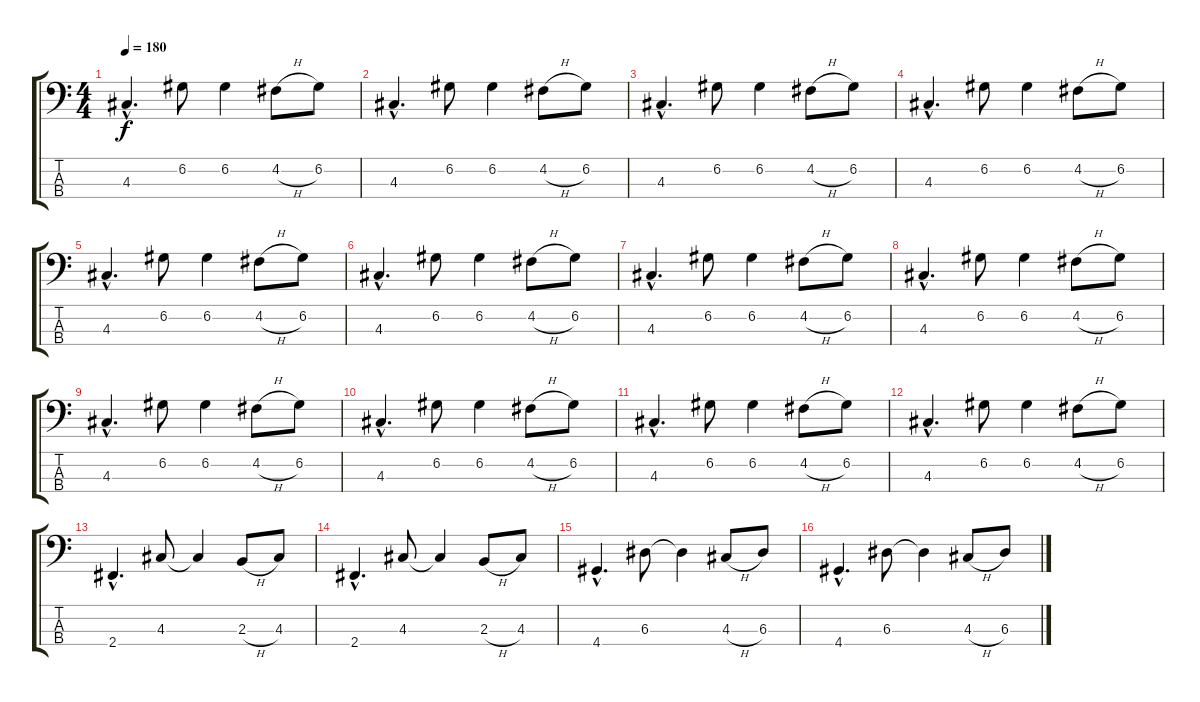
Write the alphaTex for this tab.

\track "" {instrument electricbassfinger}
\staff {score tabs}
\tuning (G2 D2 A1 E1) {hide}
\ts (4 4)
\tempo 180
\clef f4
\ks c
4.3{hac}.4{d dy f} 6.2.8 6.2.4 4.2{h}.8 6.2.8 |
4.3{hac}.4{d} 6.2.8 6.2.4 4.2{h}.8 6.2.8 |
4.3{hac}.4{d} 6.2.8 6.2.4 4.2{h}.8 6.2.8 |
4.3{hac}.4{d} 6.2.8 6.2.4 4.2{h}.8 6.2.8 |
4.3{hac}.4{d} 6.2.8 6.2.4 4.2{h}.8 6.2.8 |
4.3{hac}.4{d} 6.2.8 6.2.4 4.2{h}.8 6.2.8 |
4.3{hac}.4{d} 6.2.8 6.2.4 4.2{h}.8 6.2.8 |
4.3{hac}.4{d} 6.2.8 6.2.4 4.2{h}.8 6.2.8 |
4.3{hac}.4{d} 6.2.8 6.2.4 4.2{h}.8 6.2.8 |
4.3{hac}.4{d} 6.2.8 6.2.4 4.2{h}.8 6.2.8 |
4.3{hac}.4{d} 6.2.8 6.2.4 4.2{h}.8 6.2.8 |
4.3{hac}.4{d} 6.2.8 6.2.4 4.2{h}.8 6.2.8 |
2.4{hac}.4{d} 4.3.8 4.3{t}.4 2.3{h}.8 4.3.8 |
2.4{hac}.4{d} 4.3.8 4.3{t}.4 2.3{h}.8 4.3.8 |
4.4{hac}.4{d} 6.3.8 6.3{t}.4 4.3{h}.8 6.3.8 |
4.4{hac}.4{d} 6.3.8 6.3{t}.4 4.3{h}.8 6.3.8
